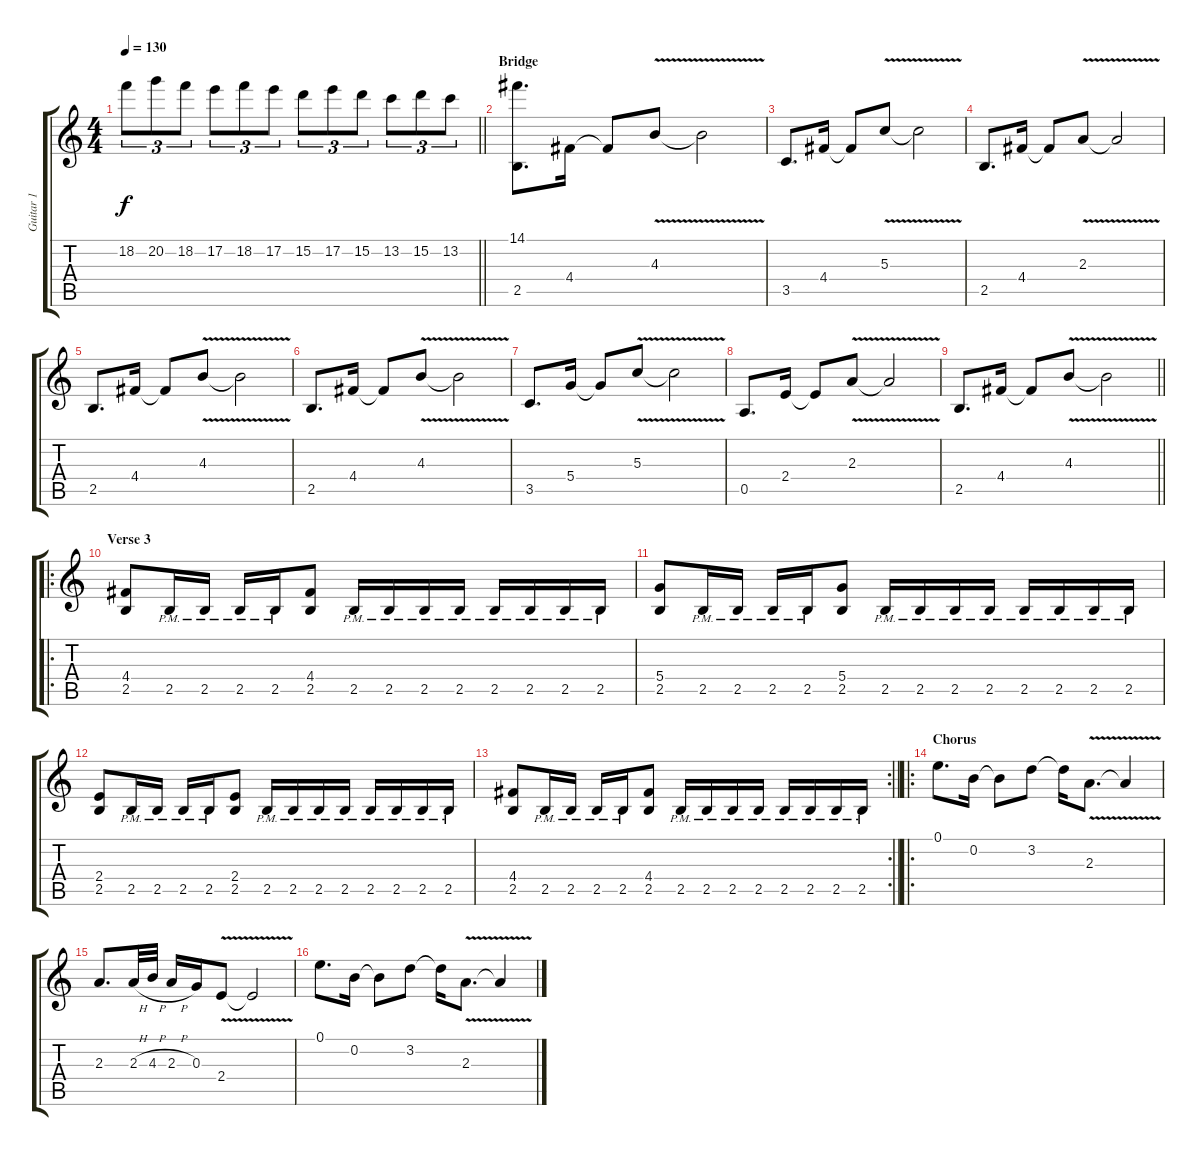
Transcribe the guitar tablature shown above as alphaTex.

\track ("Guitar 1" "Guitar 1") {instrument distortionguitar}
\staff {score tabs}
\tuning (E4 B3 G3 D3 A2 E2) {hide}
\ts (4 4)
\tempo 130
\clef g2
\barLineRight lightlight
\ks c
18.2.8{tu (3 2) dy f} 20.2.8{tu (3 2)} 18.2.8{tu (3 2)} 17.2.8{tu (3 2)} 18.2.8{tu (3 2)} 17.2.8{tu (3 2)} 15.2.8{tu (3 2)} 17.2.8{tu (3 2)} 15.2.8{tu (3 2)} 13.2.8{tu (3 2)} 15.2.8{tu (3 2)} 13.2.8{tu (3 2)} |
\section ("" "Bridge")
(14.1 2.5).8{d volume 12} 4.4.16 4.4{t}.8 4.3{v}.8 4.3{t}.2 |
3.5.8{d} 4.4.16 4.4{t}.8 5.3{v}.8 5.3{t}.2 |
2.5.8{d} 4.4.16 4.4{t}.8 2.3{v}.8 2.3{t}.2 |
2.5.8{d} 4.4.16 4.4{t}.8 4.3{v}.8 4.3{t}.2 |
2.5.8{d} 4.4.16 4.4{t}.8 4.3{v}.8 4.3{t}.2 |
3.5.8{d} 5.4.16 5.4{t}.8 5.3{v}.8 5.3{t}.2 |
0.5.8{d} 2.4.16 2.4{t}.8 2.3{v}.8 2.3{t}.2 |
\barLineRight lightlight
2.5.8{d} 4.4.16 4.4{t}.8 4.3{v}.8 4.3{t}.2 |
\ro
\section ("" "Verse 3")
(4.4 2.5).8 2.5{pm}.16 2.5{pm}.16 2.5{pm}.16 2.5{pm}.16 (4.4 2.5).8 2.5{pm}.16 2.5{pm}.16 2.5{pm}.16 2.5{pm}.16 2.5{pm}.16 2.5{pm}.16 2.5{pm}.16 2.5{pm}.16 |
(5.4 2.5).8 2.5{pm}.16 2.5{pm}.16 2.5{pm}.16 2.5{pm}.16 (5.4 2.5).8 2.5{pm}.16 2.5{pm}.16 2.5{pm}.16 2.5{pm}.16 2.5{pm}.16 2.5{pm}.16 2.5{pm}.16 2.5{pm}.16 |
(2.4 2.5).8 2.5{pm}.16 2.5{pm}.16 2.5{pm}.16 2.5{pm}.16 (2.4 2.5).8 2.5{pm}.16 2.5{pm}.16 2.5{pm}.16 2.5{pm}.16 2.5{pm}.16 2.5{pm}.16 2.5{pm}.16 2.5{pm}.16 |
\rc 2
\barLineRight lightlight
(4.4 2.5).8 2.5{pm}.16 2.5{pm}.16 2.5{pm}.16 2.5{pm}.16 (4.4 2.5).8 2.5{pm}.16 2.5{pm}.16 2.5{pm}.16 2.5{pm}.16 2.5{pm}.16 2.5{pm}.16 2.5{pm}.16 2.5{pm}.16 |
\ro
\section ("" "Chorus")
0.1.8{d} 0.2.16 0.2{t}.8 3.2.8 3.2{t}.16 2.3{v}.8{d} 2.3{t}.4 |
2.3.8{d} 2.3{h}.32 4.3{h}.32 2.3{h}.16 0.3.16 2.4{v}.8 2.4{t}.2 |
0.1.8{d} 0.2.16 0.2{t}.8 3.2.8 3.2{t}.16 2.3{v}.8{d} 2.3{t}.4
